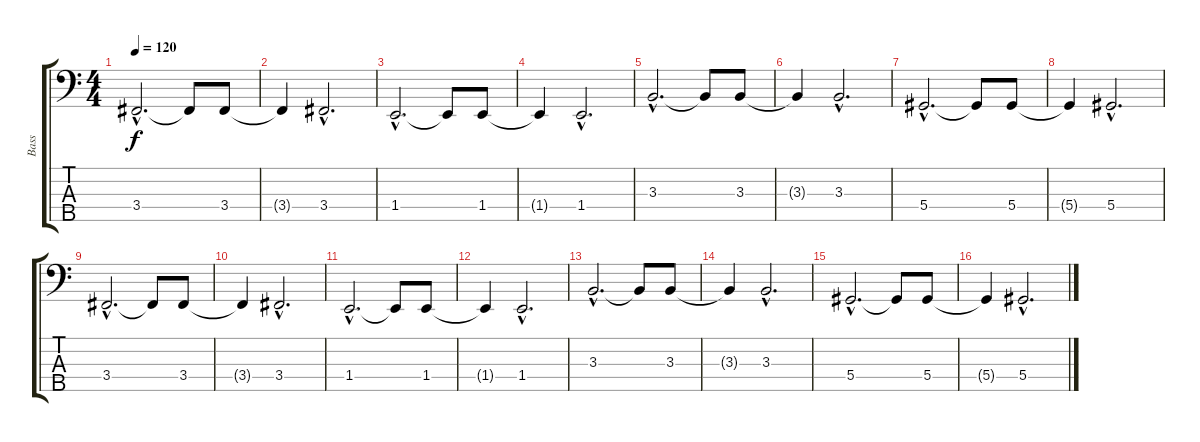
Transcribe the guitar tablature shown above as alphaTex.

\track ("Bass" "Bass") {instrument electricbassfinger}
\staff {score tabs}
\tuning (Gb2 Db2 Ab1 Eb1 Bb0) {hide}
\ts (4 4)
\tempo 120
\clef f4
\ks c
3.4{hac}.2{d dy f} 3.4{t}.8 3.4.8 |
3.4{t}.4 3.4{hac}.2{d} |
1.4{hac}.2{d} 1.4{t}.8 1.4.8 |
1.4{t}.4 1.4{hac}.2{d} |
3.3{hac}.2{d} 3.3{t}.8 3.3.8 |
3.3{t}.4 3.3{hac}.2{d} |
5.4{hac}.2{d} 5.4{t}.8 5.4.8 |
5.4{t}.4 5.4{hac}.2{d} |
3.4{hac}.2{d} 3.4{t}.8 3.4.8 |
3.4{t}.4 3.4{hac}.2{d} |
1.4{hac}.2{d} 1.4{t}.8 1.4.8 |
1.4{t}.4 1.4{hac}.2{d} |
3.3{hac}.2{d} 3.3{t}.8 3.3.8 |
3.3{t}.4 3.3{hac}.2{d} |
5.4{hac}.2{d} 5.4{t}.8 5.4.8 |
5.4{t}.4 5.4{hac}.2{d}
